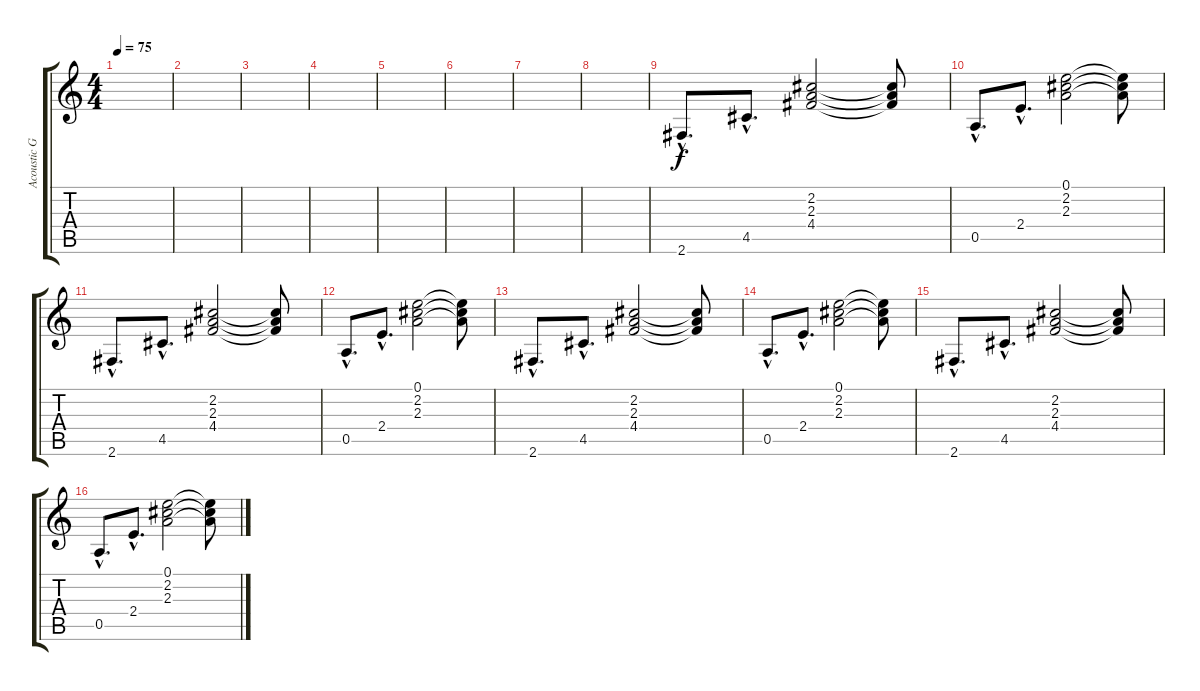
\track ("Acoustic Guitar" "Acoustic G") {instrument acousticguitarsteel}
\staff {score tabs}
\tuning (E4 B3 G3 D3 A2 E2) {hide}
\ts (4 4)
\tempo 75
\clef g2
\ks c
|
|
|
|
|
|
|
|
2.6{hac}.8{d} 4.5{hac}.8{d} (2.2 2.3 4.4).2 (2.2{t} 2.3{t} 4.4{t}).8 |
0.5{hac}.8{d} 2.4{hac}.8{d} (0.1 2.2 2.3).2 (0.1{t} 2.2{t} 2.3{t}).8 |
2.6{hac}.8{d} 4.5{hac}.8{d} (2.2 2.3 4.4).2 (2.2{t} 2.3{t} 4.4{t}).8 |
0.5{hac}.8{d} 2.4{hac}.8{d} (0.1 2.2 2.3).2 (0.1{t} 2.2{t} 2.3{t}).8 |
2.6{hac}.8{d} 4.5{hac}.8{d} (2.2 2.3 4.4).2 (2.2{t} 2.3{t} 4.4{t}).8 |
0.5{hac}.8{d} 2.4{hac}.8{d} (0.1 2.2 2.3).2 (0.1{t} 2.2{t} 2.3{t}).8 |
2.6{hac}.8{d} 4.5{hac}.8{d} (2.2 2.3 4.4).2 (2.2{t} 2.3{t} 4.4{t}).8 |
0.5{hac}.8{d} 2.4{hac}.8{d} (0.1 2.2 2.3).2 (0.1{t} 2.2{t} 2.3{t}).8
